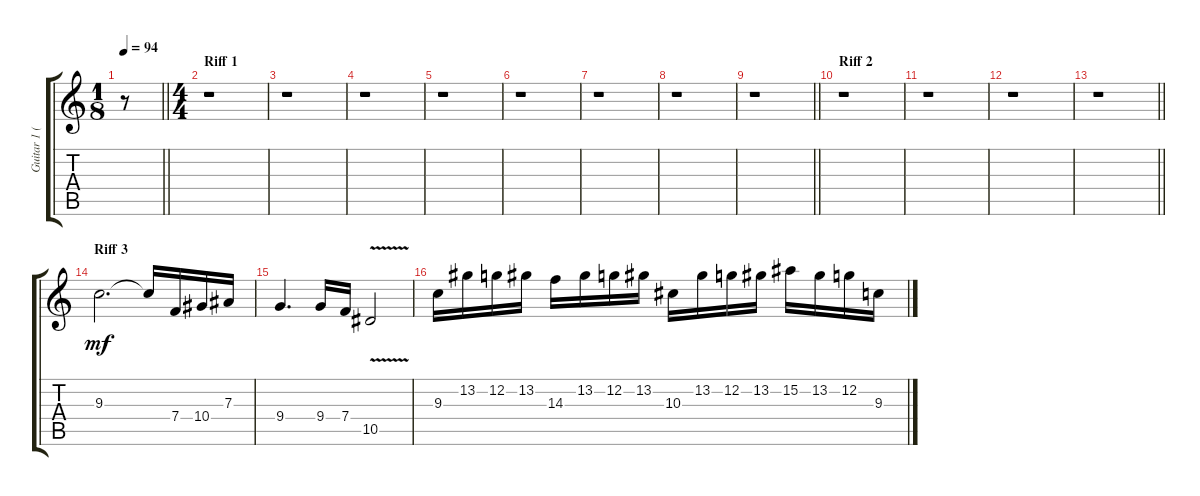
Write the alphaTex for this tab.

\track ("Guitar 1 (Solo)" "Guitar 1 (") {instrument distortionguitar}
\staff {score tabs}
\tuning (C4 G3 Eb3 Bb2 F2 C2) {hide}
\ts (1 8)
\tempo 94
\clef g2
\barLineRight lightlight
\ks c
r.8{dy mf instrument distortionguitar} |
\ts (4 4)
\section ("" "Riff 1")
r.1 |
r.1 |
r.1 |
r.1 |
r.1 |
r.1 |
r.1 |
\barLineRight lightlight
r.1 |
\section ("" "Riff 2")
r.1 |
r.1 |
r.1 |
\barLineRight lightlight
r.1 |
\section ("" "Riff 3")
9.3.2{d} 9.3{t}.16 7.4.16 10.4.16 7.3.16 |
9.4.4{d} 9.4.16 7.4.16 10.5{v}.2 |
9.3.16 13.2.16 12.2.16 13.2.16 14.3.16 13.2.16 12.2.16 13.2.16 10.3.16 13.2.16 12.2.16 13.2.16 15.2.16 13.2.16 12.2.16 9.3.16
